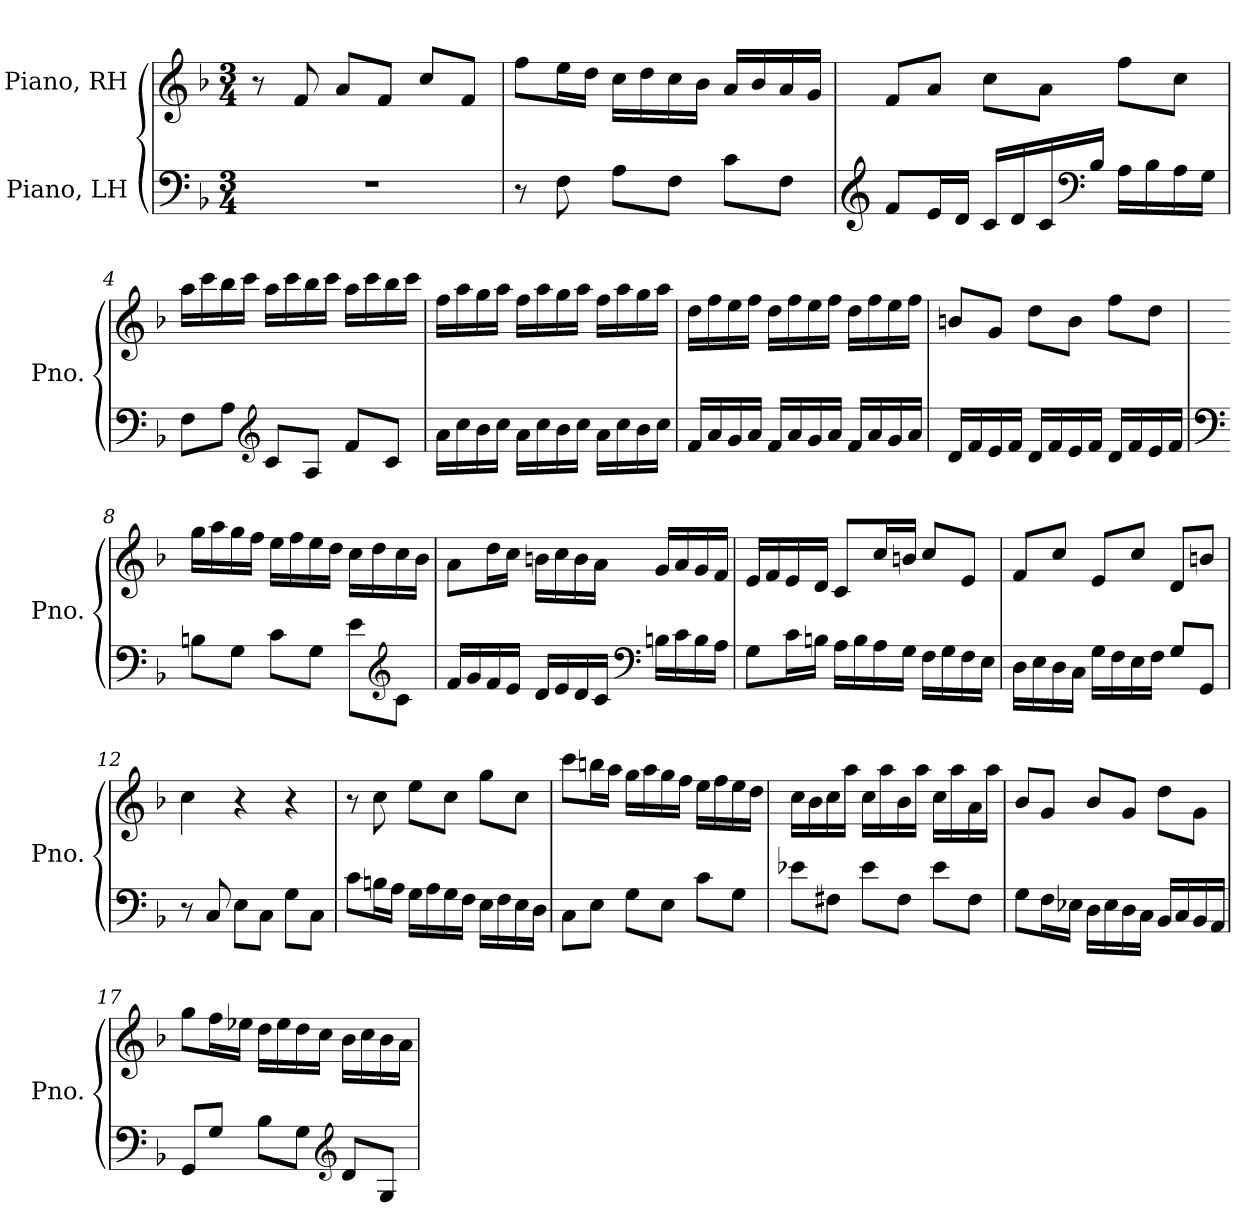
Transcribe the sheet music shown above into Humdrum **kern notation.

**kern	**kern
*part2	*part1
*staff2	*staff1
*I"Piano, LH	*I"Piano, RH
*I'Pno.	*I'Pno.
*clefF4	*clefG2
*k[b-]	*k[b-]
*M3/4	*M3/4
*MM90	*MM90
=1	=1
2.r	8r
.	8f/
.	8a/L
.	8f/J
.	8cc/L
.	8f/J
=2	=2
8r	8ff\L
8F\	16ee\L
.	16dd\JJ
8A\L	16cc\LL
.	16dd\
8F\J	16cc\
.	16b-\JJ
8c\L	16a/LL
.	16b-/
8F\J	16a/
.	16g/JJ
=3	=3
*clefG2	*
8f/L	8f/L
16e/L	8a/J
16d/JJ	.
16c/LL	8cc\L
16d/	.
16c/	8a\J
*clefF4	*
16B-/JJ	.
16A\LL	8ff\L
16B-\	.
16A\	8cc\J
16G\JJ	.
!!LO:LB:g=z
=4	=4
8F\L	16aa\LL
.	16ccc\
8A\J	16bb-\
.	16ccc\JJ
*clefG2	*
8c/L	16aa\LL
.	16ccc\
8A/J	16bb-\
.	16ccc\JJ
8f/L	16aa\LL
.	16ccc\
8c/J	16bb-\
.	16ccc\JJ
=5	=5
16a\LL	16ff\LL
16cc\	16aa\
16b-\	16gg\
16cc\JJ	16aa\JJ
16a\LL	16ff\LL
16cc\	16aa\
16b-\	16gg\
16cc\JJ	16aa\JJ
16a\LL	16ff\LL
16cc\	16aa\
16b-\	16gg\
16cc\JJ	16aa\JJ
=6	=6
16f/LL	16dd\LL
16a/	16ff\
16g/	16ee\
16a/JJ	16ff\JJ
16f/LL	16dd\LL
16a/	16ff\
16g/	16ee\
16a/JJ	16ff\JJ
16f/LL	16dd\LL
16a/	16ff\
16g/	16ee\
16a/JJ	16ff\JJ
!!LO:LB:g=z
=7	=7
16d/LL	8bn/L
16f/	.
16e/	8g/J
16f/JJ	.
16d/LL	8dd\L
16f/	.
16e/	8b\J
16f/JJ	.
16d/LL	8ff\L
16f/	.
16e/	8dd\J
16f/JJ	.
=8	=8
*clefF4	*
8Bn\L	16gg\LL
.	16aa\
8G\J	16gg\
.	16ff\JJ
8c\L	16ee\LL
.	16ff\
8G\J	16ee\
.	16dd\JJ
8e\L	16cc\LL
.	16dd\
*clefG2	*
8c\J	16cc\
.	16b-\JJ
=9	=9
16f/LL	8a\L
16g/	.
16f/	16dd\L
16e/JJ	16cc\JJ
16d/LL	16bn\LL
16e/	16cc\
16d/	16b\
16c/JJ	16a\JJ
*clefF4	*
16Bn\LL	16g/LL
16c\	16a/
16B\	16g/
16A\JJ	16f/JJ
!!LO:LB:g=z
=10	=10
8G\L	16e/LL
.	16f/
16c\L	16e/
16Bn\JJ	16d/JJ
16A\LL	8c/L
16B\	.
16A\	16cc/L
16G\JJ	16bn/JJ
16F\LL	8cc/L
16G\	.
16F\	8e/J
16E\JJ	.
=11	=11
16D\LL	8f/L
16E\	.
16D\	8cc/J
16C\JJ	.
16G\LL	8e/L
16F\	.
16E\	8cc/J
16F\JJ	.
8G/L	8d/L
8GG/J	8bn/J
=12	=12
8r	4cc\
8C/	.
8E\L	4r
8C\J	.
8G\L	4r
8C\J	.
=13	=13
8c\L	8r
16Bn\L	8cc\
16A\JJ	.
16G\LL	8ee\L
16A\	.
16G\	8cc\J
16F\JJ	.
16E\LL	8gg\L
16F\	.
16E\	8cc\J
16D\JJ	.
!!LO:LB:g=z
=14	=14
8C\L	8ccc\L
8E\J	16bbn\L
.	16aa\JJ
8G\L	16gg\LL
.	16aa\
8E\J	16gg\
.	16ff\JJ
8c\L	16ee\LL
.	16ff\
8G\J	16ee\
.	16dd\JJ
=15	=15
8e-X\L	16cc\LL
.	16b-\
8F#X\J	16cc\
.	16aa\JJ
8e-\L	16cc\LL
.	16aa\
8F#\J	16b-\
.	16aa\JJ
8e-\L	16cc\LL
.	16aa\
8F#\J	16a\
.	16aa\JJ
=16	=16
8G\L	8b-/L
16F\L	8g/J
16E-X\JJ	.
16D\LL	8b-/L
16E-\	.
16D\	8g/J
16C\JJ	.
16BB-/LL	8dd\L
16C/	.
16BB-/	8g\J
16AA/JJ	.
!!LO:LB:g=z
=17	=17
8GG/L	8gg\L
8G/J	16ff\L
.	16ee-X\JJ
8B-\L	16dd\LL
.	16ee-\
8G\J	16dd\
.	16cc\JJ
*clefG2	*
8d/L	16b-\LL
.	16cc\
8G/J	16b-\
.	16a\JJ
=	=
*-	*-
